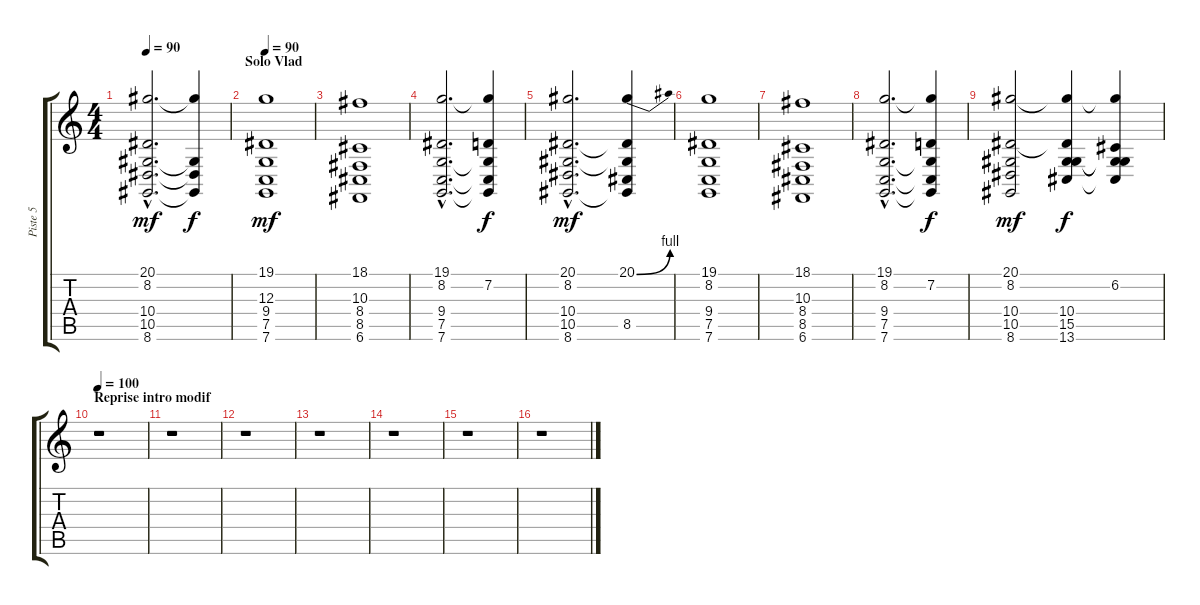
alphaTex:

\track ("Piste 5" "Piste 5") {instrument stringensemble2}
\staff {score tabs}
\tuning (C4 G3 Eb3 Bb2 F2 C2) {hide}
\ts (4 4)
\tempo 90
\clef g2
\ks c
(20.1{hac} 8.2{hac} 10.4{hac} 10.5{hac} 8.6{hac}).2{d dy mf} (20.1{t} 10.4{t} 10.5{t} 8.6{t}).4{dy f} |
\section ("" "Solo Vlad")
\tempo 90
(19.1 12.3 9.4 7.5 7.6).1{dy mf volume 9 instrument stringensemble2} |
(18.1 10.3 8.4 8.5 6.6).1 |
(19.1{hac} 8.2{hac} 9.4{hac} 7.5{hac} 7.6{hac}).2{d} (19.1{t} 7.2 9.4{t} 7.5{t} 7.6{t}).4{dy f} |
(20.1{hac} 8.2{hac} 10.4{hac} 10.5{hac} 8.6{hac}).2{d dy mf} (20.1{be (bend 0 0 60 4)} 8.2{t} 10.4{t} 8.5 8.6{t}).4 |
(19.1 8.2 9.4 7.5 7.6).1 |
(18.1 10.3 8.4 8.5 6.6).1 |
(19.1{hac} 8.2{hac} 9.4{hac} 7.5{hac} 7.6{hac}).2{d} (19.1{t} 7.2 9.4{t} 7.5{t} 7.6{t}).4{dy f} |
(20.1 8.2 10.4 10.5 8.6).2{dy mf} (20.1{t} 8.2{t} 10.4 15.5 13.6).4{dy f} (20.1{t} 6.2 10.4{t} 15.5{t} 13.6{t}).4 |
\section ("" "Reprise intro modif")
\tempo 100
r.1 |
r.1 |
r.1 |
r.1 |
r.1 |
r.1 |
r.1
